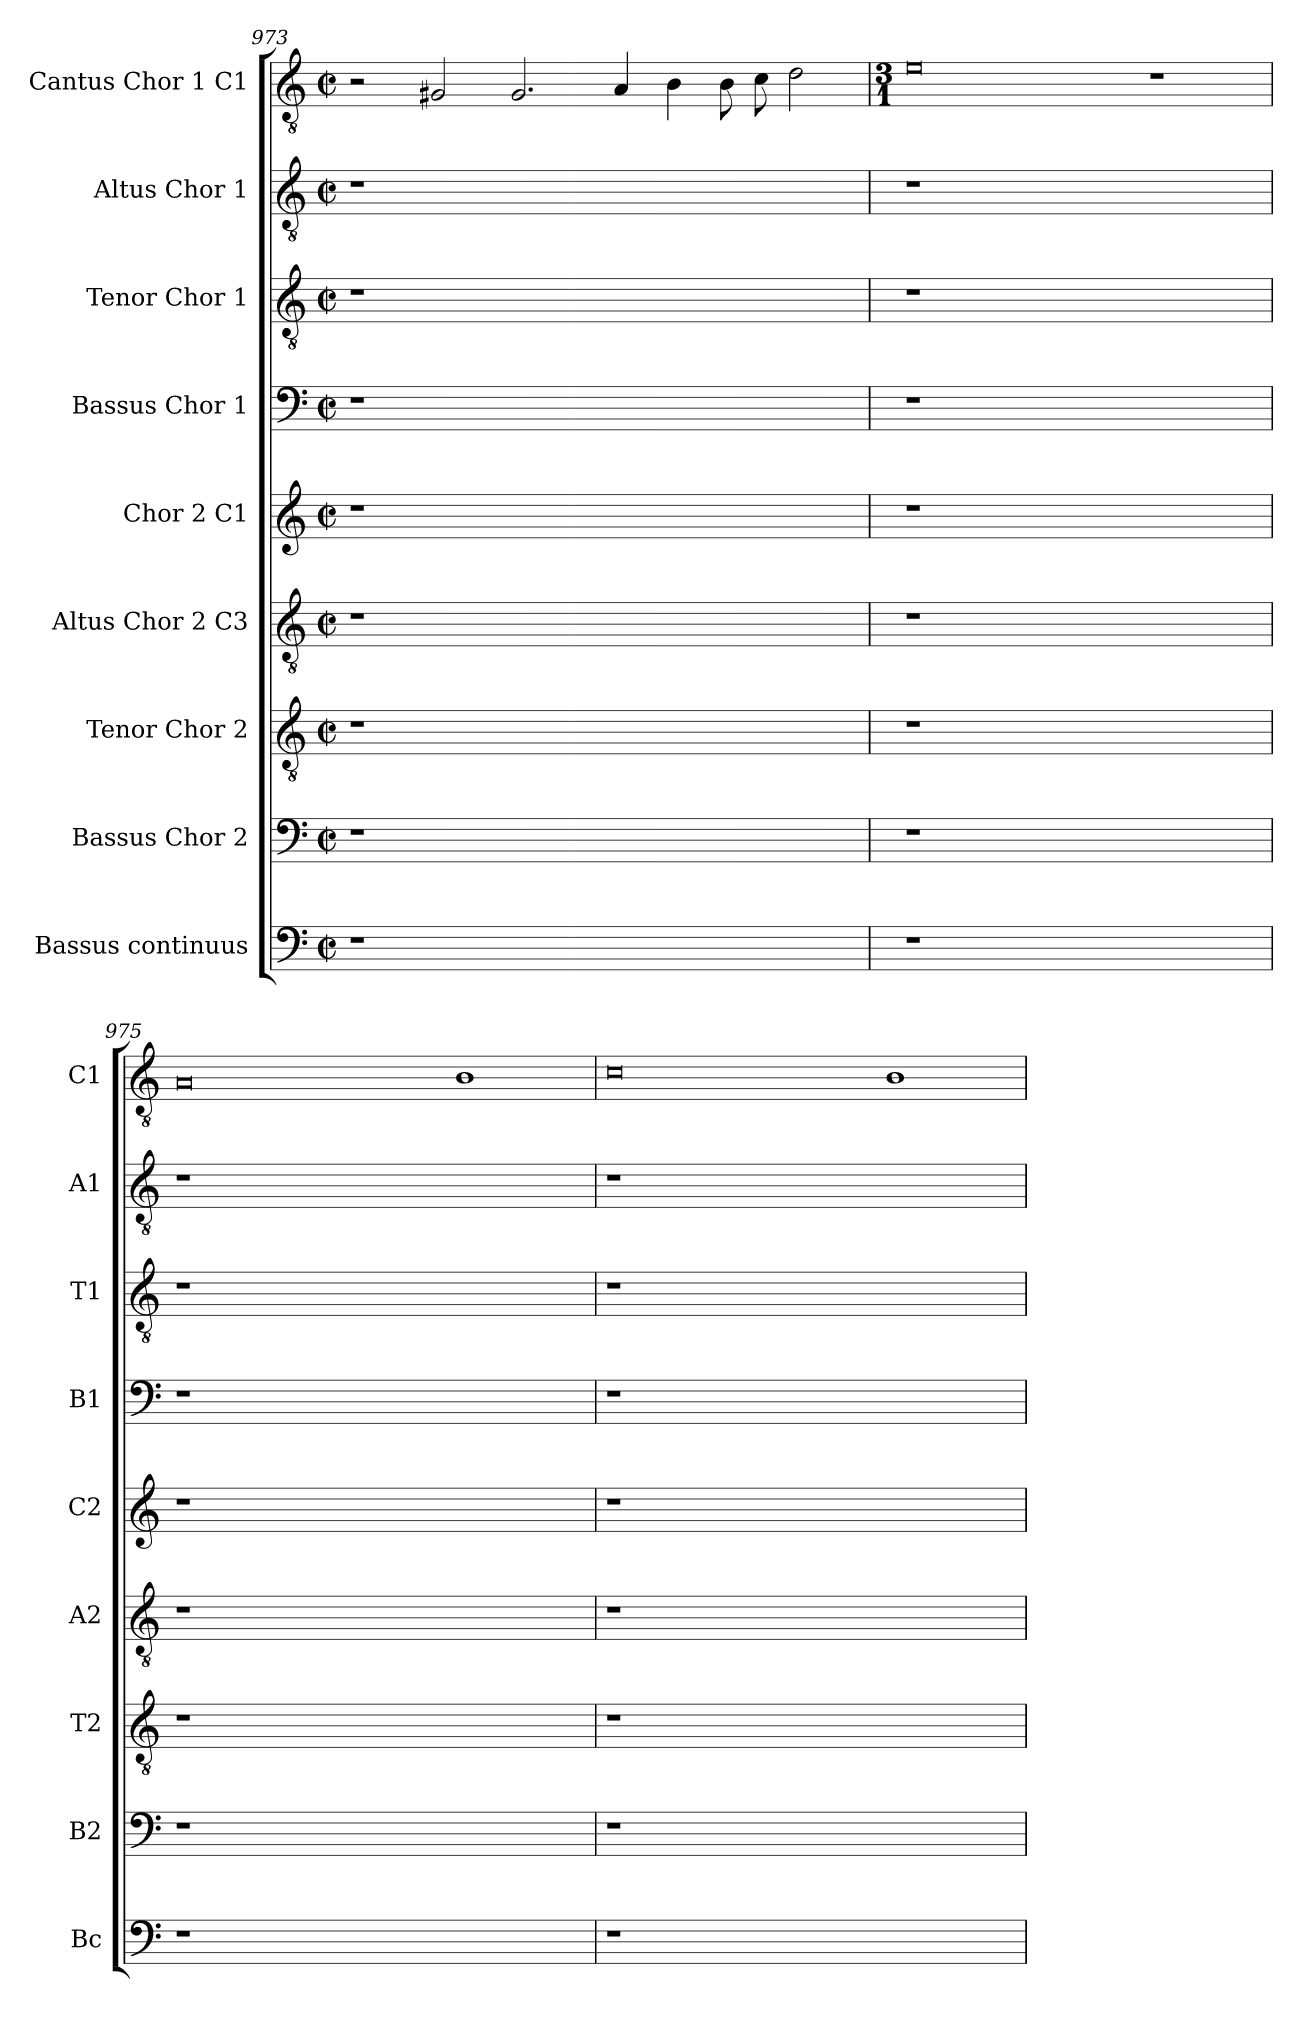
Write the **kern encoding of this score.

**kern	**kern	**kern	**kern	**kern	**kern	**kern	**kern	**kern
*part9	*part8	*part7	*part6	*part5	*part4	*part3	*part2	*part1
*staff9	*staff8	*staff7	*staff6	*staff5	*staff4	*staff3	*staff2	*staff1
*I"Bassus continuus	*I"Bassus Chor 2	*I"Tenor Chor 2	*I"Altus Chor 2 C3	*I"Chor 2 C1	*I"Bassus Chor 1	*I"Tenor Chor 1	*I"Altus Chor 1	*I"Cantus Chor 1 C1
*I'Bc	*I'B2	*I'T2	*I'A2	*I'C2	*I'B1	*I'T1	*I'A1	*I'C1
*clefF4	*clefF4	*clefGv2	*clefGv2	*clefG2	*clefF4	*clefGv2	*clefGv2	*clefGv2
*ITrd7c12	*	*	*	*	*	*	*	*
*k[]	*k[]	*k[]	*k[]	*k[]	*k[]	*k[]	*k[]	*k[]
*C:	*C:	*C:	*C:	*C:	*C:	*C:	*C:	*C:
*M2/2	*M2/2	*M2/2	*M2/2	*M2/2	*M2/2	*M2/2	*M2/2	*M2/2
*met(c|)	*met(c|)	*met(c|)	*met(c|)	*met(c|)	*met(c|)	*met(c|)	*met(c|)	*met(c|)
=973	=973	=973	=973	=973	=973	=973	=973	=973
1r	1r	1r	1r	1r	1r	1r	1r	2r
.	.	.	.	.	.	.	.	2G#X/
0ryy	0ryy	0ryy	0ryy	0ryy	0ryy	0ryy	0ryy	2.G#/
.	.	.	.	.	.	.	.	4A/
.	.	.	.	.	.	.	.	4B\
.	.	.	.	.	.	.	.	8B\
.	.	.	.	.	.	.	.	8c\
.	.	.	.	.	.	.	.	2d\
=974	=974	=974	=974	=974	=974	=974	=974	=974
*	*	*	*	*	*	*	*	*M3/1
1r	1r	1r	1r	1r	1r	1r	1r	0e
0ryy	0ryy	0ryy	0ryy	0ryy	0ryy	0ryy	0ryy	.
.	.	.	.	.	.	.	.	1r
=975	=975	=975	=975	=975	=975	=975	=975	=975
1r	1r	1r	1r	1r	1r	1r	1r	0A
0ryy	0ryy	0ryy	0ryy	0ryy	0ryy	0ryy	0ryy	.
.	.	.	.	.	.	.	.	1B
=976	=976	=976	=976	=976	=976	=976	=976	=976
1r	1r	1r	1r	1r	1r	1r	1r	0c
0ryy	0ryy	0ryy	0ryy	0ryy	0ryy	0ryy	0ryy	.
.	.	.	.	.	.	.	.	1B
=	=	=	=	=	=	=	=	=
*-	*-	*-	*-	*-	*-	*-	*-	*-
